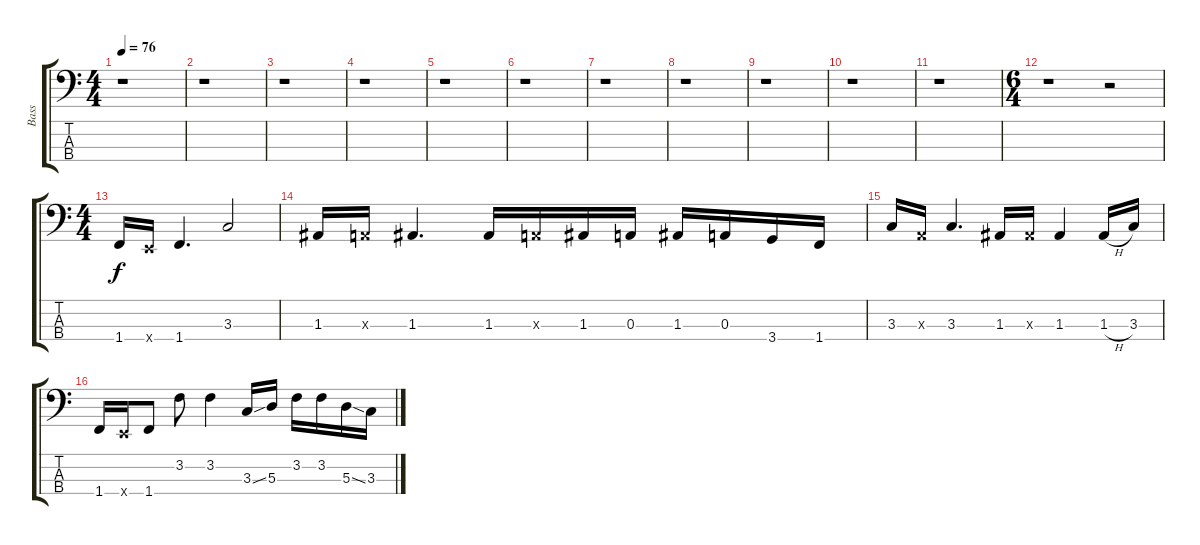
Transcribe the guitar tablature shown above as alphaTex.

\track ("Bass" "Bass") {instrument electricbassfinger}
\staff {score tabs}
\tuning (G2 D2 A1 E1) {hide}
\ts (4 4)
\tempo 76
\clef f4
\ks c
r.1{dy f instrument electricbassfinger} |
r.1 |
r.1 |
r.1 |
r.1 |
r.1 |
r.1 |
r.1 |
r.1 |
r.1 |
r.1 |
\ts (6 4)
r.1 r.2 |
\ts (4 4)
1.4.16 0.4{x}.16 1.4.4{d} 3.3.2 |
1.3.16 0.3{x}.16 1.3.4{d} 1.3.16 0.3{x}.16 1.3.16 0.3.16 1.3.16 0.3.16 3.4.16 1.4.16 |
3.3.16 0.3{x}.16 3.3.4{d} 1.3.16 1.3{x}.16 1.3.4 1.3{h}.16 3.3.16 |
1.4.16 0.4{x}.16 1.4.8 3.2.8 3.2.4 3.3{ss}.16 5.3.16 3.2.16 3.2.16 5.3{ss}.16 3.3.16
